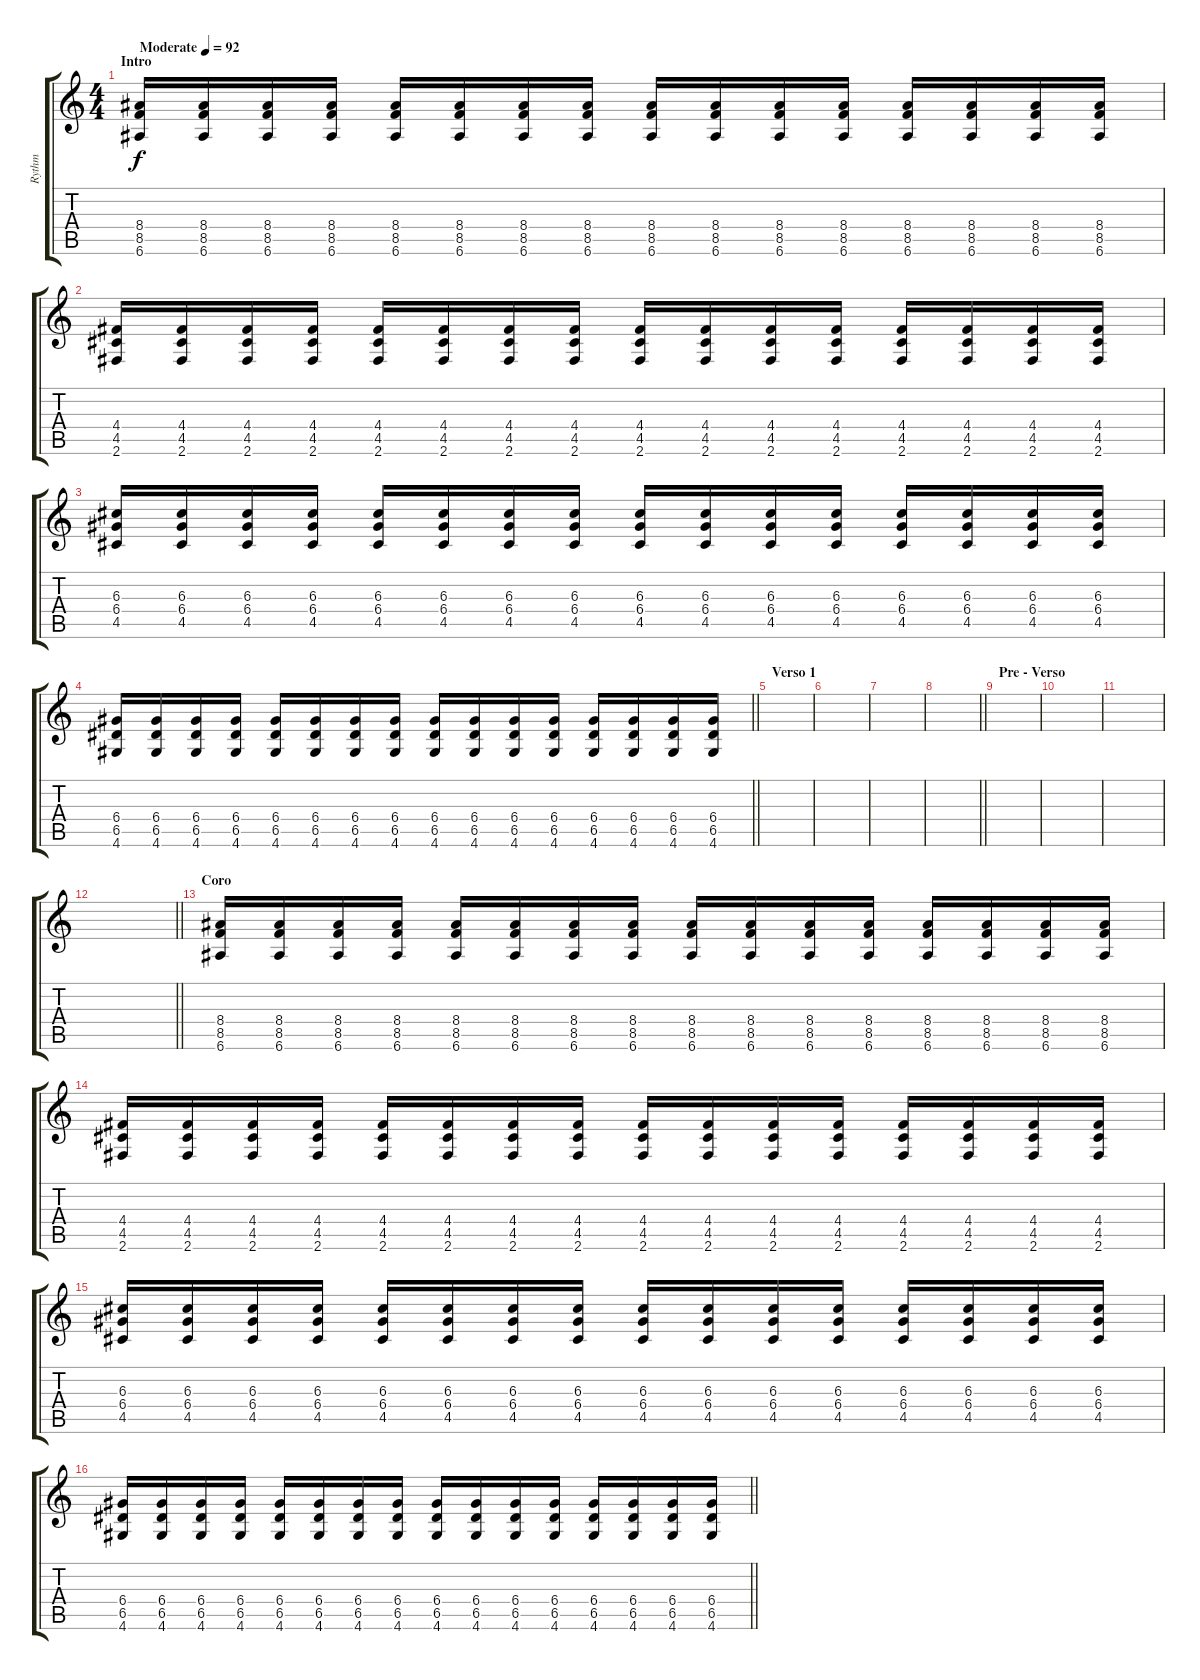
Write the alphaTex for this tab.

\track ("Rythm" "Rythm") {instrument distortionguitar}
\staff {score tabs}
\tuning (E4 B3 G3 D3 A2 E2) {hide}
\ts (4 4)
\section ("" "Intro")
\tempo (92 "Moderate")
\clef g2
\ks c
(8.4 8.5 6.6).16{dy f instrument distortionguitar} (8.4 8.5 6.6).16 (8.4 8.5 6.6).16 (8.4 8.5 6.6).16 (8.4 8.5 6.6).16 (8.4 8.5 6.6).16 (8.4 8.5 6.6).16 (8.4 8.5 6.6).16 (8.4 8.5 6.6).16 (8.4 8.5 6.6).16 (8.4 8.5 6.6).16 (8.4 8.5 6.6).16 (8.4 8.5 6.6).16 (8.4 8.5 6.6).16 (8.4 8.5 6.6).16 (8.4 8.5 6.6).16 |
(4.4 4.5 2.6).16 (4.4 4.5 2.6).16 (4.4 4.5 2.6).16 (4.4 4.5 2.6).16 (4.4 4.5 2.6).16 (4.4 4.5 2.6).16 (4.4 4.5 2.6).16 (4.4 4.5 2.6).16 (4.4 4.5 2.6).16 (4.4 4.5 2.6).16 (4.4 4.5 2.6).16 (4.4 4.5 2.6).16 (4.4 4.5 2.6).16 (4.4 4.5 2.6).16 (4.4 4.5 2.6).16 (4.4 4.5 2.6).16 |
(6.3 6.4 4.5).16 (6.3 6.4 4.5).16 (6.3 6.4 4.5).16 (6.3 6.4 4.5).16 (6.3 6.4 4.5).16 (6.3 6.4 4.5).16 (6.3 6.4 4.5).16 (6.3 6.4 4.5).16 (6.3 6.4 4.5).16 (6.3 6.4 4.5).16 (6.3 6.4 4.5).16 (6.3 6.4 4.5).16 (6.3 6.4 4.5).16 (6.3 6.4 4.5).16 (6.3 6.4 4.5).16 (6.3 6.4 4.5).16 |
\barLineRight lightlight
(6.4 6.5 4.6).16 (6.4 6.5 4.6).16 (6.4 6.5 4.6).16 (6.4 6.5 4.6).16 (6.4 6.5 4.6).16 (6.4 6.5 4.6).16 (6.4 6.5 4.6).16 (6.4 6.5 4.6).16 (6.4 6.5 4.6).16 (6.4 6.5 4.6).16 (6.4 6.5 4.6).16 (6.4 6.5 4.6).16 (6.4 6.5 4.6).16 (6.4 6.5 4.6).16 (6.4 6.5 4.6).16 (6.4 6.5 4.6).16 |
\section ("" "Verso 1")
|
|
|
\barLineRight lightlight
|
\section ("" "Pre - Verso")
|
|
|
\barLineRight lightlight
|
\section ("" "Coro")
(8.4 8.5 6.6).16 (8.4 8.5 6.6).16 (8.4 8.5 6.6).16 (8.4 8.5 6.6).16 (8.4 8.5 6.6).16 (8.4 8.5 6.6).16 (8.4 8.5 6.6).16 (8.4 8.5 6.6).16 (8.4 8.5 6.6).16 (8.4 8.5 6.6).16 (8.4 8.5 6.6).16 (8.4 8.5 6.6).16 (8.4 8.5 6.6).16 (8.4 8.5 6.6).16 (8.4 8.5 6.6).16 (8.4 8.5 6.6).16 |
(4.4 4.5 2.6).16 (4.4 4.5 2.6).16 (4.4 4.5 2.6).16 (4.4 4.5 2.6).16 (4.4 4.5 2.6).16 (4.4 4.5 2.6).16 (4.4 4.5 2.6).16 (4.4 4.5 2.6).16 (4.4 4.5 2.6).16 (4.4 4.5 2.6).16 (4.4 4.5 2.6).16 (4.4 4.5 2.6).16 (4.4 4.5 2.6).16 (4.4 4.5 2.6).16 (4.4 4.5 2.6).16 (4.4 4.5 2.6).16 |
(6.3 6.4 4.5).16 (6.3 6.4 4.5).16 (6.3 6.4 4.5).16 (6.3 6.4 4.5).16 (6.3 6.4 4.5).16 (6.3 6.4 4.5).16 (6.3 6.4 4.5).16 (6.3 6.4 4.5).16 (6.3 6.4 4.5).16 (6.3 6.4 4.5).16 (6.3 6.4 4.5).16 (6.3 6.4 4.5).16 (6.3 6.4 4.5).16 (6.3 6.4 4.5).16 (6.3 6.4 4.5).16 (6.3 6.4 4.5).16 |
\barLineRight lightlight
(6.4 6.5 4.6).16 (6.4 6.5 4.6).16 (6.4 6.5 4.6).16 (6.4 6.5 4.6).16 (6.4 6.5 4.6).16 (6.4 6.5 4.6).16 (6.4 6.5 4.6).16 (6.4 6.5 4.6).16 (6.4 6.5 4.6).16 (6.4 6.5 4.6).16 (6.4 6.5 4.6).16 (6.4 6.5 4.6).16 (6.4 6.5 4.6).16 (6.4 6.5 4.6).16 (6.4 6.5 4.6).16 (6.4 6.5 4.6).16
